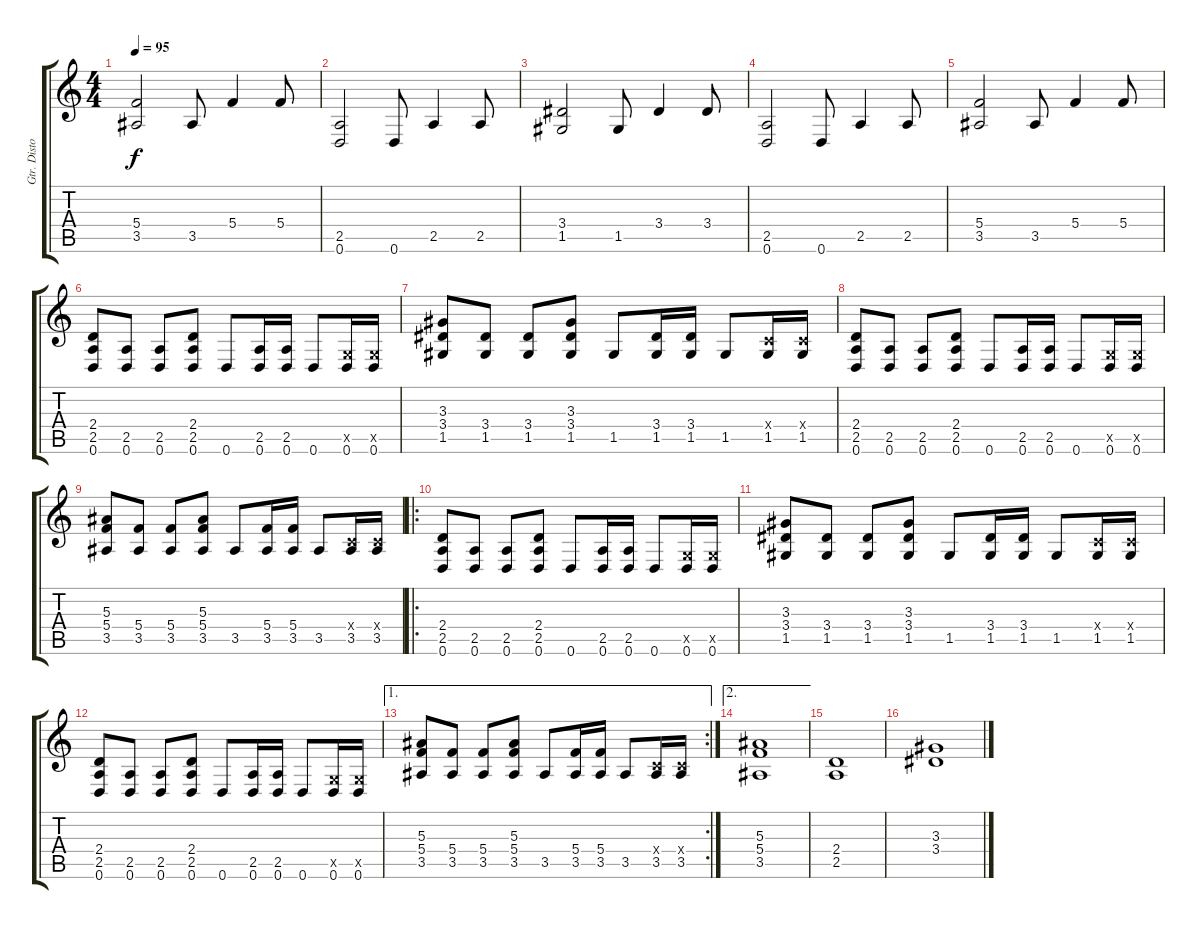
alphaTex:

\track ("Gtr. Distortion" "Gtr. Disto") {instrument distortionguitar}
\staff {score tabs}
\tuning (D4 A3 F3 C3 G2 D2) {hide}
\ts (4 4)
\tempo 95
\clef g2
\ks c
(5.4 3.5).2{dy f} 3.5.8 5.4.4 5.4.8 |
(2.5 0.6).2 0.6.8 2.5.4 2.5.8 |
(3.4 1.5).2 1.5.8 3.4.4 3.4.8 |
(2.5 0.6).2 0.6.8 2.5.4 2.5.8 |
(5.4 3.5).2 3.5.8 5.4.4 5.4.8 |
(2.4 2.5 0.6).8 (2.5 0.6).8 (2.5 0.6).8 (2.4 2.5 0.6).8 0.6.8 (2.5 0.6).16 (2.5 0.6).16 0.6.8 (0.5{x} 0.6).16 (0.5{x} 0.6).16 |
(3.3 3.4 1.5).8 (3.4 1.5).8 (3.4 1.5).8 (3.3 3.4 1.5).8 1.5.8 (3.4 1.5).16 (3.4 1.5).16 1.5.8 (0.4{x} 1.5).16 (0.4{x} 1.5).16 |
(2.4 2.5 0.6).8 (2.5 0.6).8 (2.5 0.6).8 (2.4 2.5 0.6).8 0.6.8 (2.5 0.6).16 (2.5 0.6).16 0.6.8 (0.5{x} 0.6).16 (0.5{x} 0.6).16 |
(5.3 5.4 3.5).8 (5.4 3.5).8 (5.4 3.5).8 (5.3 5.4 3.5).8 3.5.8 (5.4 3.5).16 (5.4 3.5).16 3.5.8 (0.4{x} 3.5).16 (0.4{x} 3.5).16 |
\ro
(2.4 2.5 0.6).8 (2.5 0.6).8 (2.5 0.6).8 (2.4 2.5 0.6).8 0.6.8 (2.5 0.6).16 (2.5 0.6).16 0.6.8 (0.5{x} 0.6).16 (0.5{x} 0.6).16 |
(3.3 3.4 1.5).8 (3.4 1.5).8 (3.4 1.5).8 (3.3 3.4 1.5).8 1.5.8 (3.4 1.5).16 (3.4 1.5).16 1.5.8 (0.4{x} 1.5).16 (0.4{x} 1.5).16 |
(2.4 2.5 0.6).8 (2.5 0.6).8 (2.5 0.6).8 (2.4 2.5 0.6).8 0.6.8 (2.5 0.6).16 (2.5 0.6).16 0.6.8 (0.5{x} 0.6).16 (0.5{x} 0.6).16 |
\ae 1
\rc 2
(5.3 5.4 3.5).8 (5.4 3.5).8 (5.4 3.5).8 (5.3 5.4 3.5).8 3.5.8 (5.4 3.5).16 (5.4 3.5).16 3.5.8 (0.4{x} 3.5).16 (0.4{x} 3.5).16 |
\ae 2
(5.3 5.4 3.5).1 |
(2.4 2.5).1 |
(3.3 3.4).1
